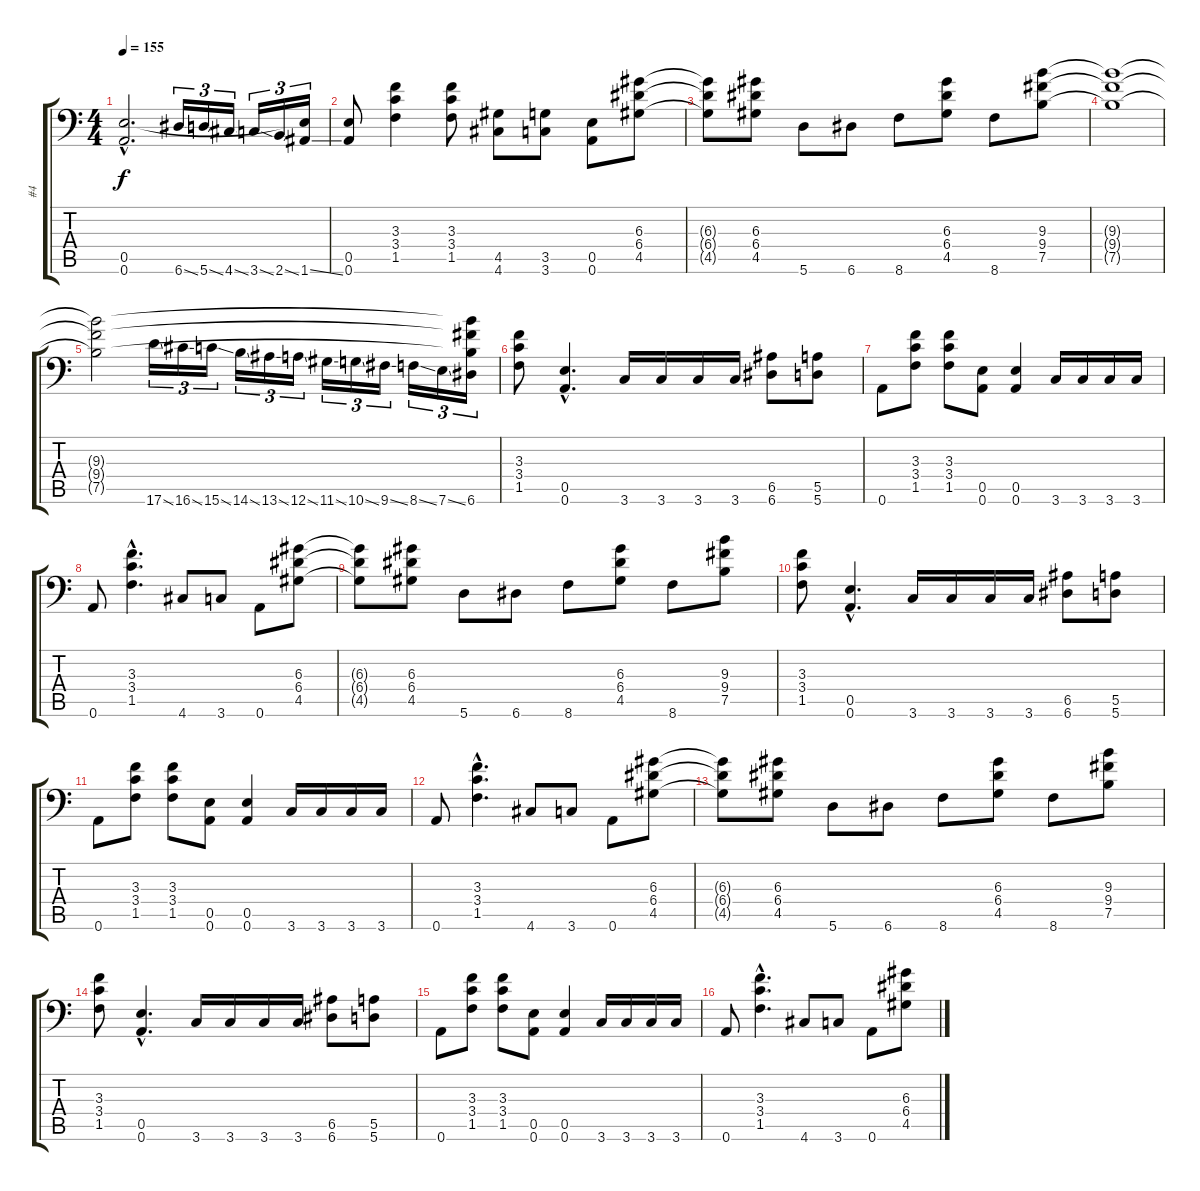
\track ("#4" "#4") {instrument distortionguitar}
\staff {score tabs}
\tuning (B3 Gb3 D3 A2 E2 A1) {hide}
\ts (4 4)
\tempo 155
\clef f4
\ks c
(0.5{hac t} 0.6{hac t}).2{d dy f} 6.6{ss}.16{tu (3 2)} 5.6{ss}.16{tu (3 2)} 4.6{ss}.16{tu (3 2)} 3.6{ss}.16{tu (3 2)} 2.6{ss}.16{tu (3 2)} (0.5{t} 1.6{ss}).16{tu (3 2)} |
(0.5 0.6).8 (3.3 3.4 1.5).4 (3.3 3.4 1.5).8 (4.5 4.6).8 (3.5 3.6).8 (0.5 0.6).8 (6.3 6.4 4.5).8 |
(6.3{t} 6.4{t} 4.5{t}).8 (6.3 6.4 4.5).8 5.6.8 6.6.8 8.6.8 (6.3 6.4 4.5).8 8.6.8 (9.3 9.4 7.5).8 |
(9.3{t} 9.4{t} 7.5{t}).1 |
(9.3{t} 9.4{t} 7.5{t}).2 17.6{ss}.16{tu (3 2)} 16.6{ss}.16{tu (3 2)} 15.6{ss}.16{tu (3 2)} 14.6{ss}.16{tu (3 2)} 13.6{ss}.16{tu (3 2)} 12.6{ss}.16{tu (3 2)} 11.6{ss}.16{tu (3 2)} 10.6{ss}.16{tu (3 2)} 9.6{ss}.16{tu (3 2)} 8.6{ss}.16{tu (3 2)} 7.6{ss}.16{tu (3 2)} (9.3{t} 9.4{t} 7.5{t} 6.6).16{tu (3 2)} |
\section ("" " ")
(3.3 3.4 1.5).8 (0.5{hac} 0.6{hac}).4{d} 3.6.16 3.6.16 3.6.16 3.6.16 (6.5 6.6).8 (5.5 5.6).8 |
0.6.8 (3.3 3.4 1.5).8 (3.3 3.4 1.5).8 (0.5 0.6).8 (0.5 0.6).4 3.6.16 3.6.16 3.6.16 3.6.16 |
0.6.8 (3.3{hac} 3.4{hac} 1.5{hac}).4{d} 4.6.8 3.6.8 0.6.8 (6.3 6.4 4.5).8 |
(6.3{t} 6.4{t} 4.5{t}).8 (6.3 6.4 4.5).8 5.6.8 6.6.8 8.6.8 (6.3 6.4 4.5).8 8.6.8 (9.3 9.4 7.5).8 |
(3.3 3.4 1.5).8 (0.5{hac} 0.6{hac}).4{d} 3.6.16 3.6.16 3.6.16 3.6.16 (6.5 6.6).8 (5.5 5.6).8 |
0.6.8 (3.3 3.4 1.5).8 (3.3 3.4 1.5).8 (0.5 0.6).8 (0.5 0.6).4 3.6.16 3.6.16 3.6.16 3.6.16 |
0.6.8 (3.3{hac} 3.4{hac} 1.5{hac}).4{d} 4.6.8 3.6.8 0.6.8 (6.3 6.4 4.5).8 |
(6.3{t} 6.4{t} 4.5{t}).8 (6.3 6.4 4.5).8 5.6.8 6.6.8 8.6.8 (6.3 6.4 4.5).8 8.6.8 (9.3 9.4 7.5).8 |
(3.3 3.4 1.5).8 (0.5{hac} 0.6{hac}).4{d} 3.6.16 3.6.16 3.6.16 3.6.16 (6.5 6.6).8 (5.5 5.6).8 |
0.6.8 (3.3 3.4 1.5).8 (3.3 3.4 1.5).8 (0.5 0.6).8 (0.5 0.6).4 3.6.16 3.6.16 3.6.16 3.6.16 |
0.6.8 (3.3{hac} 3.4{hac} 1.5{hac}).4{d} 4.6.8 3.6.8 0.6.8 (6.3 6.4 4.5).8
